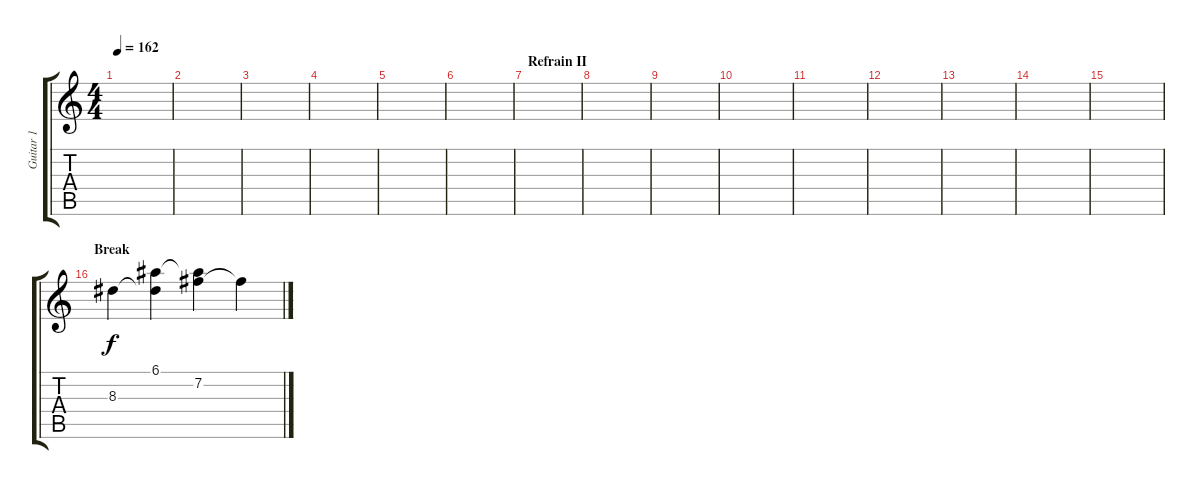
\track ("Guitar 1" "Guitar 1") {instrument acousticguitarnylon}
\staff {score tabs}
\tuning (E4 B3 G3 D3 A2 E2) {hide}
\ts (4 4)
\tempo 162
\clef g2
\ks c
|
|
|
|
|
|
\section ("" "Refrain II")
|
|
|
|
|
|
|
|
|
\section ("" "Break")
8.3.4 (6.1 8.3{t}).4 (6.1{t} 7.2).4 7.2{t}.4
